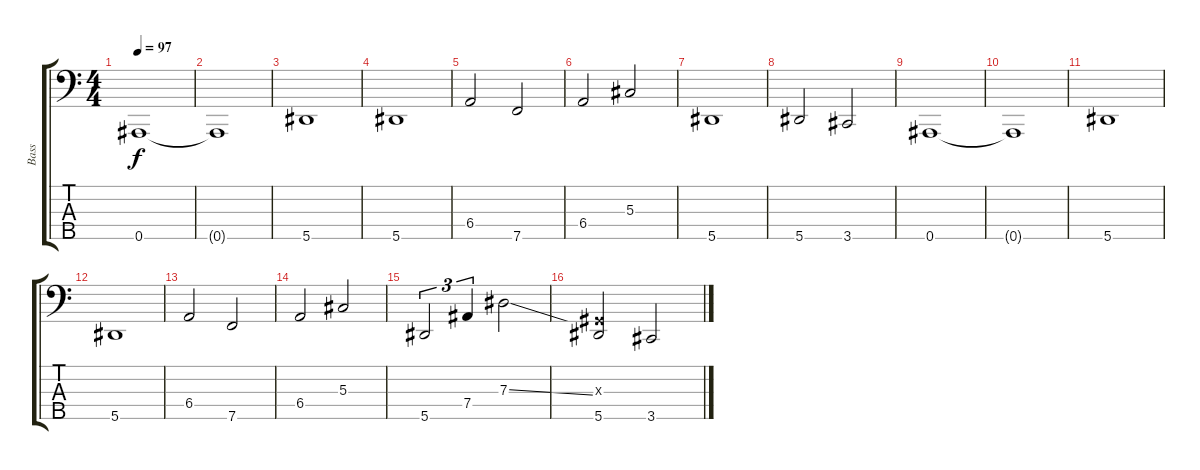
\track ("Bass" "Bass") {instrument electricbasspick}
\staff {score tabs}
\tuning (Gb2 Db2 Ab1 Eb1 Bb0) {hide}
\ts (4 4)
\tempo 97
\clef f4
\ks c
0.5.1{dy f} |
0.5{t}.1 |
5.5.1 |
5.5.1 |
6.4.2 7.5.2 |
6.4.2 5.3.2 |
5.5.1 |
5.5.2 3.5.2 |
0.5.1 |
0.5{t}.1 |
5.5.1 |
5.5.1 |
6.4.2 7.5.2 |
6.4.2 5.3.2 |
5.5.2{tu (3 2)} 7.4.4{tu (3 2)} 7.3{ss}.2 |
(0.3{x} 5.5).2 3.5.2
